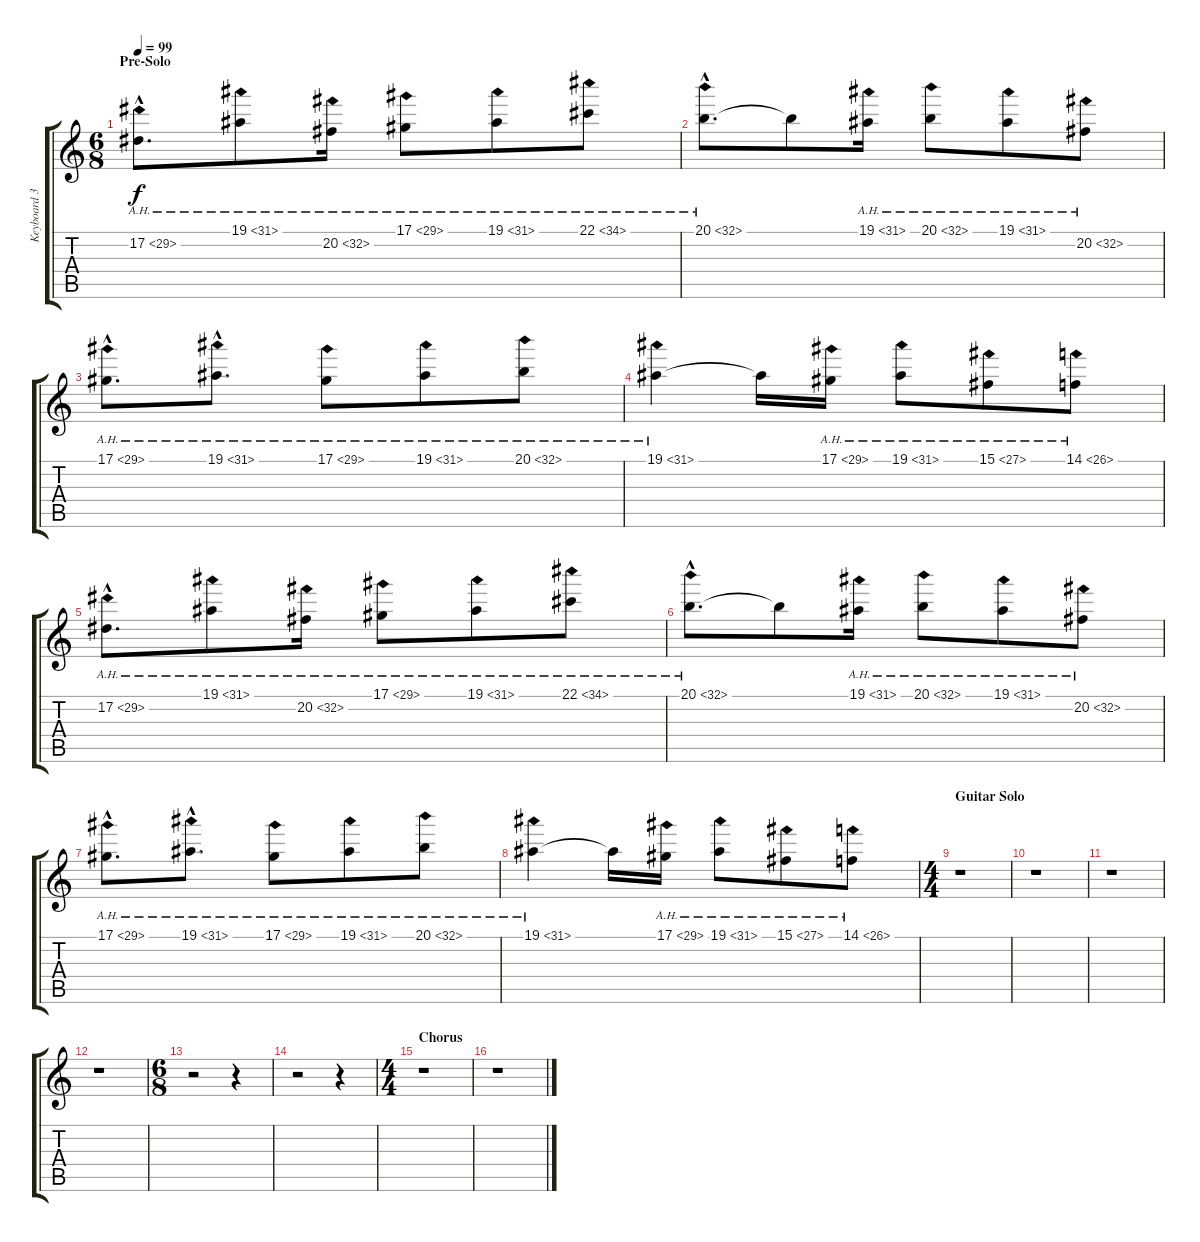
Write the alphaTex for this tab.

\track ("Keyboard 3" "Keyboard 3") {instrument stringensemble1}
\staff {score tabs}
\tuning (Eb4 Bb3 Gb3 Db3 Ab2 Eb2) {hide}
\ts (6 8)
\section ("" "Pre-Solo")
\tempo 99
\clef g2
\ks c
17.2{ah 12 hac}.8{d dy f} 19.1{ah 12}.8 20.2{ah 12}.16 17.1{ah 12}.8 19.1{ah 12}.8 22.1{ah 12}.8 |
20.1{ah 12 hac}.8{d} 20.1{t}.8 19.1{ah 12}.16 20.1{ah 12}.8 19.1{ah 12}.8 20.2{ah 12}.8 |
17.1{ah 12 hac}.8{d} 19.1{ah 12 hac}.8{d} 17.1{ah 12}.8 19.1{ah 12}.8 20.1{ah 12}.8 |
19.1{ah 12}.4 19.1{t}.16 17.1{ah 12}.16 19.1{ah 12}.8 15.1{ah 12}.8 14.1{ah 12}.8 |
17.2{ah 12 hac}.8{d} 19.1{ah 12}.8 20.2{ah 12}.16 17.1{ah 12}.8 19.1{ah 12}.8 22.1{ah 12}.8 |
20.1{ah 12 hac}.8{d} 20.1{t}.8 19.1{ah 12}.16 20.1{ah 12}.8 19.1{ah 12}.8 20.2{ah 12}.8 |
17.1{ah 12 hac}.8{d} 19.1{ah 12 hac}.8{d} 17.1{ah 12}.8 19.1{ah 12}.8 20.1{ah 12}.8 |
19.1{ah 12}.4 19.1{t}.16 17.1{ah 12}.16 19.1{ah 12}.8 15.1{ah 12}.8 14.1{ah 12}.8 |
\ts (4 4)
\section ("" "Guitar Solo")
r.1 |
r.1 |
r.1 |
r.1 |
\ts (6 8)
\section ("" "")
r.2 r.4 |
r.2 r.4 |
\ts (4 4)
\section ("" "Chorus")
r.1 |
r.1
